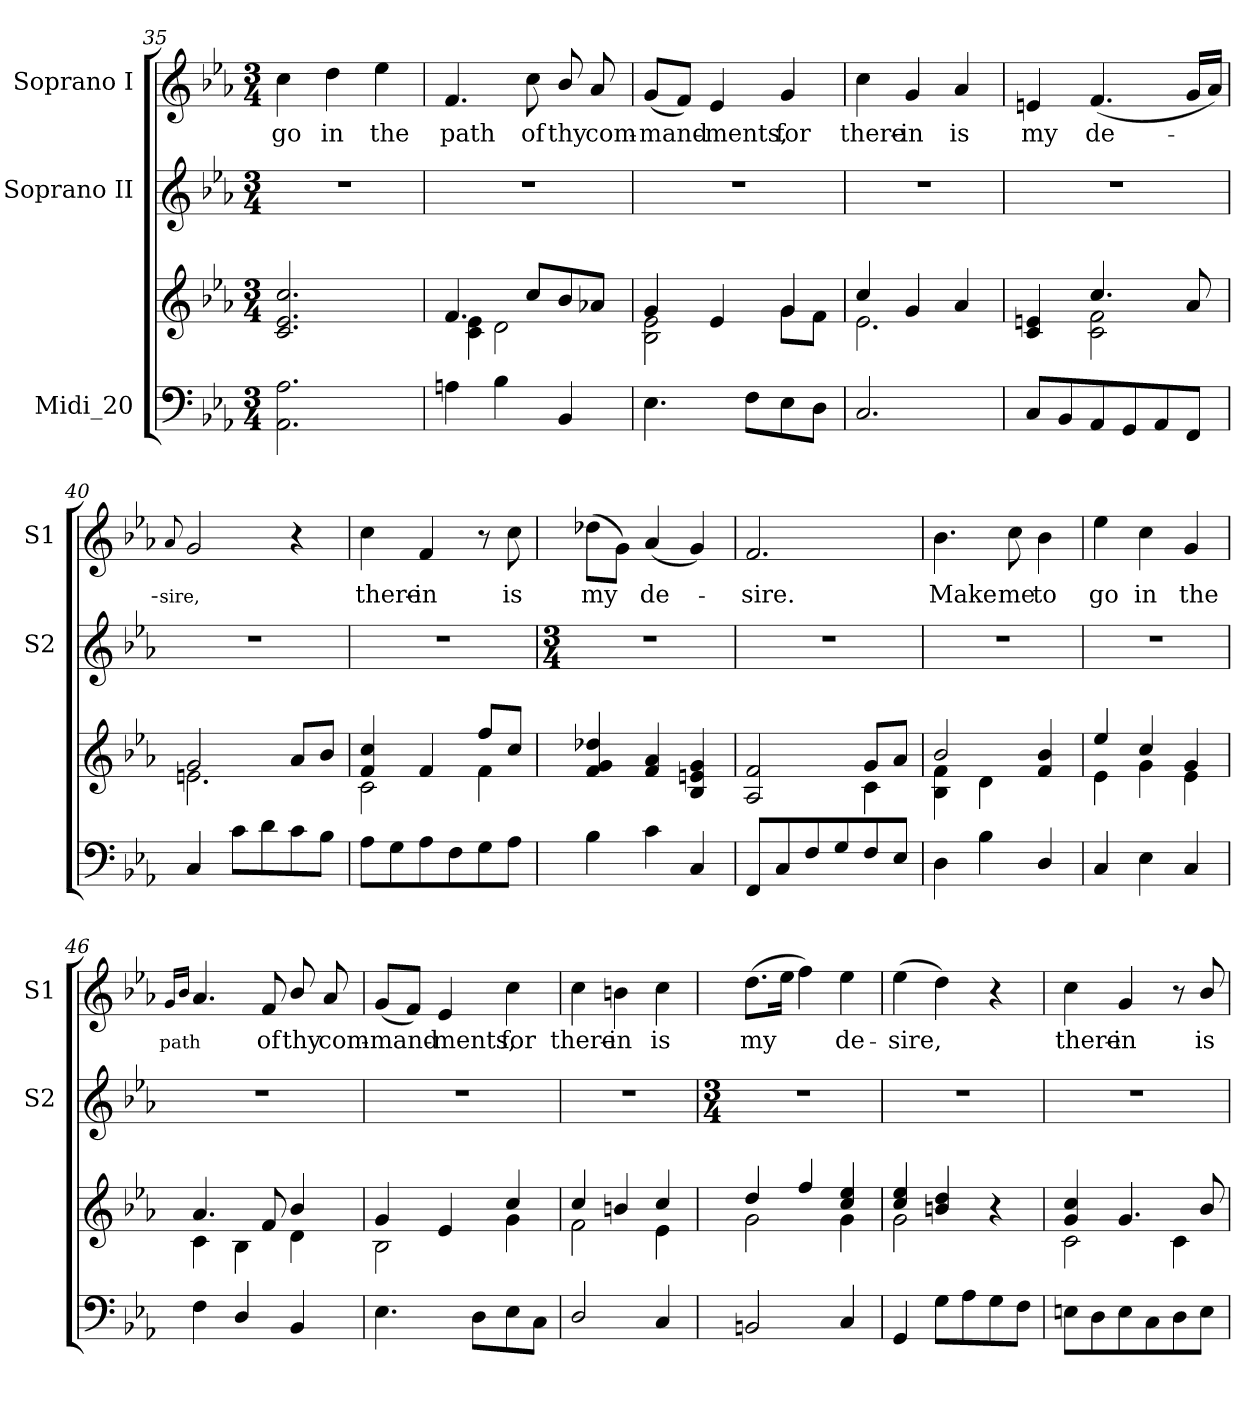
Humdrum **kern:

**kern	**kern	**kern	**kern	**text
*part3	*part3	*part2	*part1	*part1
*staff4	*staff3	*staff2	*staff1	*staff1
*I"Midi_20	*	*I"Soprano II	*I"Soprano I	*
*	*	*I'S2	*I'S1	*
!!LO:LB:g=z
*clefF4	*clefG2	*clefG2	*clefG2	*
*k[b-e-a-]	*k[b-e-a-]	*k[b-e-a-]	*k[b-e-a-]	*
*E-:	*E-:	*E-:	*E-:	*
*M3/4	*M3/4	*M3/4	*M3/4	*
=35	=35	=35	=35	=35
*	*^	*	*	*
!	!	!LO:N:vis=1	!	!	!LO:LY:b
2.AA- 2.A-	2.c/ 2.e-/ 2.cc/	2.ryy	2.r	4cc	go
!	!	!	!	!	!LO:LY:b
.	.	.	.	4dd	in
!	!	!	!	!	!LO:LY:b
.	.	.	.	4ee-	the
=36	=36	=36	=36	=36	=36
!	!	!	!	!	!LO:LY:b
4An	4.f/	4c\ 4e-\	2.r	4.f	path
4B-	.	2d\	.	.	.
!	!	!	!	!	!LO:LY:b
.	8cc/L	.	.	8cc	of
!	!	!	!	!	!LO:LY:b
4BB-	8b-/	.	.	8b-/	thy
!	!	!	!	!	!LO:LY:b
.	8a-X/J	.	.	8a-	com-
=37	=37	=37	=37	=37	=37
!	!	!	!	!	!LO:LY:b
4.E-	4g/	2B-\ 2e-\	2.r	(<8gL	-mand-
.	.	.	.	8fJ)	.
!	!	!	!	!	!LO:LY:b
.	4e-/	.	.	4e-	ments,
8FL	.	.	.	.	.
!	!	!	!	!	!LO:LY:b
8E-	4g/	8g\L	.	4g	for
8DJ	.	8f\J	.	.	.
=38	=38	=38	=38	=38	=38
!	!	!	!	!	!LO:LY:b
2.C	4cc/	2.e-\	2.r	4cc	there-
!	!	!	!	!	!LO:LY:b
.	4g/	.	.	4g	-in
!	!	!	!	!	!LO:LY:b
.	4a-/	.	.	4a-	is
=39	=39	=39	=39	=39	=39
!	!	!	!	!	!LO:LY:b
8CL	4c/ 4en/	4ryy	2.r	4en	my
8BB-	.	.	.	.	.
!	!	!	!	!	!LO:LY:b
8AA-	4.cc/	2c\ 2f\	.	(<4.f	de-
8GG	.	.	.	.	.
8AA-	.	.	.	.	.
8FFJ	8a-/	.	.	16gLL	.
.	.	.	.	16a-JJ)	.
=40	=40	=40	=40	=40	=40
!	!	!	!	!	!LO:LY:b
.	.	.	.	8qqa-L	sire,
4C	2g/	2.en\	2.r	2g	.
8cL	.	.	.	.	.
8d	.	.	.	.	.
8c	8a-/L	.	.	4r	.
8B-J	8b-/J	.	.	.	.
=41	=41	=41	=41	=41	=41
!	!	!	!	!	!LO:LY:b
8A-L	4f/ 4cc/	2c\	2.r	4cc	there-
8G	.	.	.	.	.
!	!	!	!	!	!LO:LY:b
8A-	4f/	.	.	4f	-in
8F	.	.	.	.	.
8G	8ff/L	4f\	.	8r	.
!	!	!	!	!	!LO:LY:b
8A-J	8cc/J	.	.	8ccJ	is
!!LO:LB:g=z
=42	=42	=42	=42	=42	=42
*	*	*	*M3/4	*	*
!	!	!LO:N:vis=1	!	!	!LO:LY:b
4B-	4f/ 4g/ 4dd-X/	2.ryy	2.r	(8dd-XL	my
.	.	.	.	8gJ)	.
!	!	!	!	!	!LO:LY:b
4c	4f/ 4a-/	.	.	(<4a-	de-
4C	4B-/ 4en/ 4g/	.	.	4g)	.
=43	=43	=43	=43	=43	=43
!	!	!	!	!	!LO:LY:b
8FFL	2A-/ 2f/	2ryy	2.r	2.f	sire.
8C	.	.	.	.	.
8F	.	.	.	.	.
8G	.	.	.	.	.
8F	8g/L	4c\	.	.	.
8E-J	8a-/J	.	.	.	.
=44	=44	=44	=44	=44	=44
!	!	!	!	!	!LO:LY:b
4D	2b-/	4B-\ 4f\	2.r	4.b-	Make
4B-	.	4d\	.	.	.
!	!	!	!	!	!LO:LY:b
.	.	.	.	8cc	me
!	!	!	!	!	!LO:LY:b
4D/	4f/ 4b-/	4ryy	.	4b-	to
=45	=45	=45	=45	=45	=45
!	!	!	!	!	!LO:LY:b
4C	4ee-/	4e-\	2.r	4ee-	go
!	!	!	!	!	!LO:LY:b
4E-	4cc/	4g\	.	4cc	in
!	!	!	!	!	!LO:LY:b
4C	4g/	4e-\	.	4g	the
=46	=46	=46	=46	=46	=46
!	!	!	!	!	!LO:LY:b
.	.	.	.	16qqgLL	path
.	.	.	.	16qqb-JJ	.
4F	4.a-/	4c\	2.r	4.a-	.
4D/	.	4B-\	.	.	.
!	!	!	!	!	!LO:LY:b
.	8f/	.	.	8f	of
!	!	!	!	!	!LO:LY:b
4BB-	4b-/	4d\	.	8b-/	thy
!	!	!	!	!	!LO:LY:b
.	.	.	.	8a-	com-
=47	=47	=47	=47	=47	=47
!	!	!	!	!	!LO:LY:b
4.E-	4g/	2B-\	2.r	(<8gL	-mand-
.	.	.	.	8fJ)	.
!	!	!	!	!	!LO:LY:b
.	4e-/	.	.	4e-	ments,
8DL	.	.	.	.	.
!	!	!	!	!	!LO:LY:b
8E-	4cc/	4g\	.	4cc	for
8CJ	.	.	.	.	.
=48	=48	=48	=48	=48	=48
!	!	!	!	!	!LO:LY:b
2D/	4cc/	2f\	2.r	4cc	there-
!	!	!	!	!	!LO:LY:b
.	4bn/	.	.	4bn	-in
!	!	!	!	!	!LO:LY:b
4C	4cc/	4e-\	.	4cc	is
!!LO:LB:g=z
=49	=49	=49	=49	=49	=49
*	*	*	*M3/4	*	*
!	!	!	!	!	!LO:LY:b
2BBn	4dd/	2g\	2.r	(>8.ddL	my
.	.	.	.	16ee-J	.
.	4ff/	.	.	4ff)	.
!	!	!	!	!	!LO:LY:b
4C	4cc/ 4ee-/	4g\	.	4ee-	de-
=50	=50	=50	=50	=50	=50
!	!	!	!	!	!LO:LY:b
4GG	4cc/ 4ee-/	2g\	2.r	(>4ee-	-sire,
8GL	4bn/ 4dd/	.	.	4dd)	.
8A-	.	.	.	.	.
8G	4r	4ryy	.	4r	.
8FJ	.	.	.	.	.
=51	=51	=51	=51	=51	=51
!	!	!	!	!	!LO:LY:b
8EnL	4g/ 4cc/	2c\	2.r	4cc	there-
8D	.	.	.	.	.
!	!	!	!	!	!LO:LY:b
8E	4.g/	.	.	4g	-in
8C	.	.	.	.	.
8D	.	4c\	.	8r	.
!	!	!	!	!	!LO:LY:b
8EJ	8b-/	.	.	8b-/	is
*	*v	*v	*	*	*
=	=	=	=	=
*-	*-	*-	*-	*-
